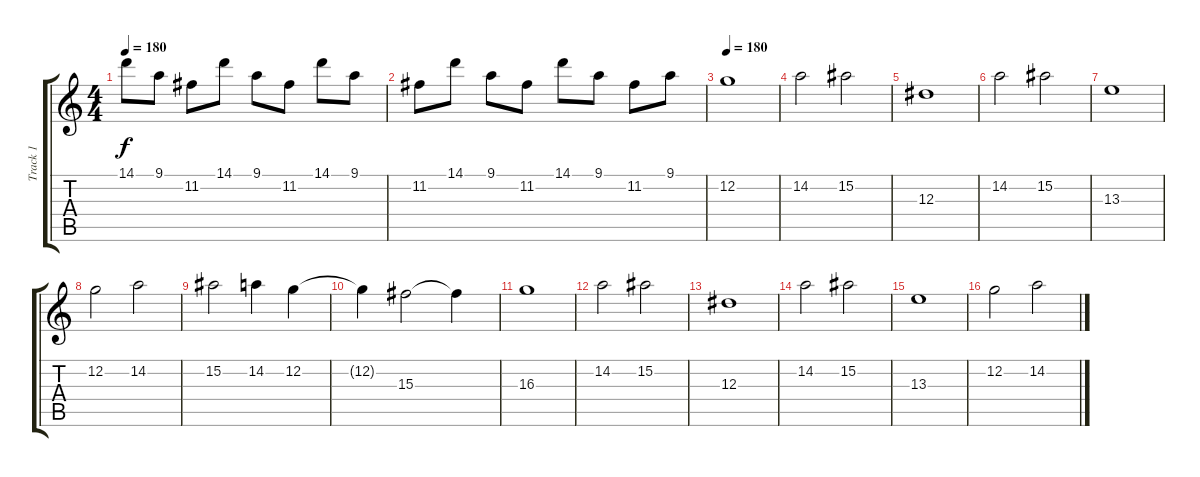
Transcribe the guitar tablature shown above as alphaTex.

\track ("Track 1" "Track 1") {instrument distortionguitar}
\staff {score tabs}
\tuning (C4 G3 Eb3 Bb2 F2 C2) {hide}
\ts (4 4)
\tempo 180
\clef g2
\ks c
14.1.8{dy f} 9.1.8 11.2.8 14.1.8 9.1.8 11.2.8 14.1.8 9.1.8 |
11.2.8 14.1.8 9.1.8 11.2.8 14.1.8 9.1.8 11.2.8 9.1.8 |
\tempo 180
12.2.1 |
14.2.2 15.2.2 |
12.3.1 |
14.2.2 15.2.2 |
13.3.1 |
12.2.2 14.2.2 |
15.2.2 14.2.4 12.2.4 |
12.2{t}.4 15.3.2 15.3{t}.4 |
16.3.1 |
14.2.2 15.2.2 |
12.3.1 |
14.2.2 15.2.2 |
13.3.1 |
12.2.2 14.2.2
